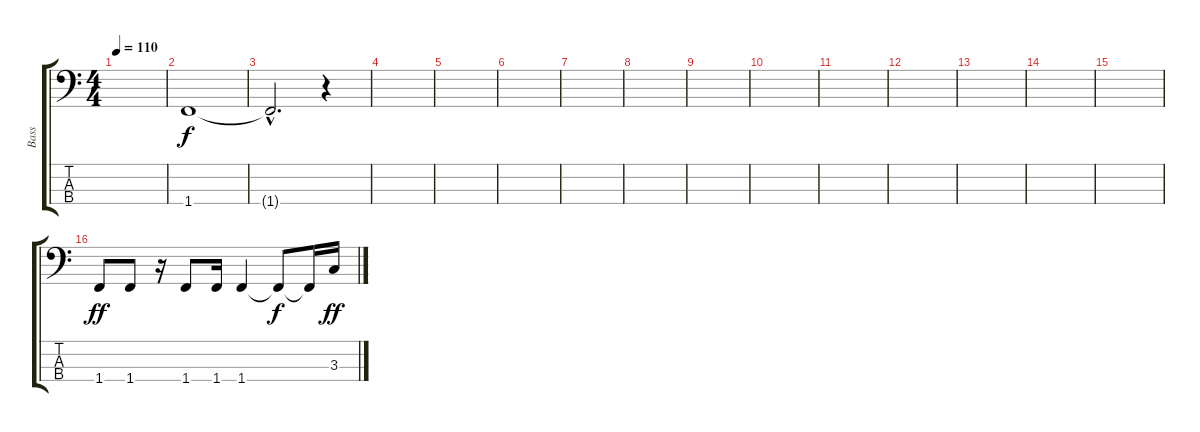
\track ("Bass" "Bass") {instrument electricbassfinger}
\staff {score tabs}
\tuning (G2 D2 A1 E1) {hide}
\ts (4 4)
\tempo 110
\clef f4
\ks c
|
1.4.1 |
1.4{hac t}.2{d dy f} r.4 |
|
|
|
|
|
|
|
|
|
|
|
|
1.4.8{dy ff} 1.4.8 r.16 1.4.8 1.4.16 1.4.4 1.4{t}.8{dy f} 1.4{t}.16 3.3.16{dy ff}
